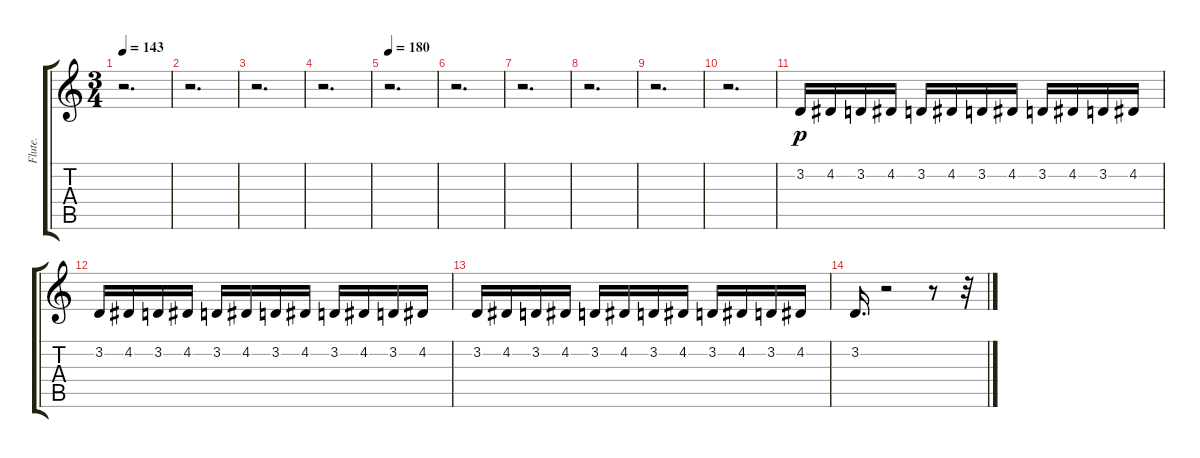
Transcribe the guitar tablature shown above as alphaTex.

\track ("Flute." "Flute.") {instrument flute}
\staff {score tabs}
\tuning (E4 B3 G3 D3 A2 E2) {hide}
\ts (3 4)
\tempo 143
\clef g2
\ks c
r.2{d dy mf} |
r.2{d} |
r.2{d} |
r.2{d} |
\tempo 180
r.2{d} |
r.2{d} |
r.2{d} |
r.2{d} |
r.2{d} |
r.2{d} |
3.2.16{dy p} 4.2.16 3.2.16 4.2.16 3.2.16 4.2.16 3.2.16 4.2.16 3.2.16 4.2.16 3.2.16 4.2.16 |
3.2.16 4.2.16 3.2.16 4.2.16 3.2.16 4.2.16 3.2.16 4.2.16 3.2.16 4.2.16 3.2.16 4.2.16 |
3.2.16 4.2.16 3.2.16 4.2.16 3.2.16 4.2.16 3.2.16 4.2.16 3.2.16 4.2.16 3.2.16 4.2.16 |
3.2.16{d} r.2 r.8 r.32
